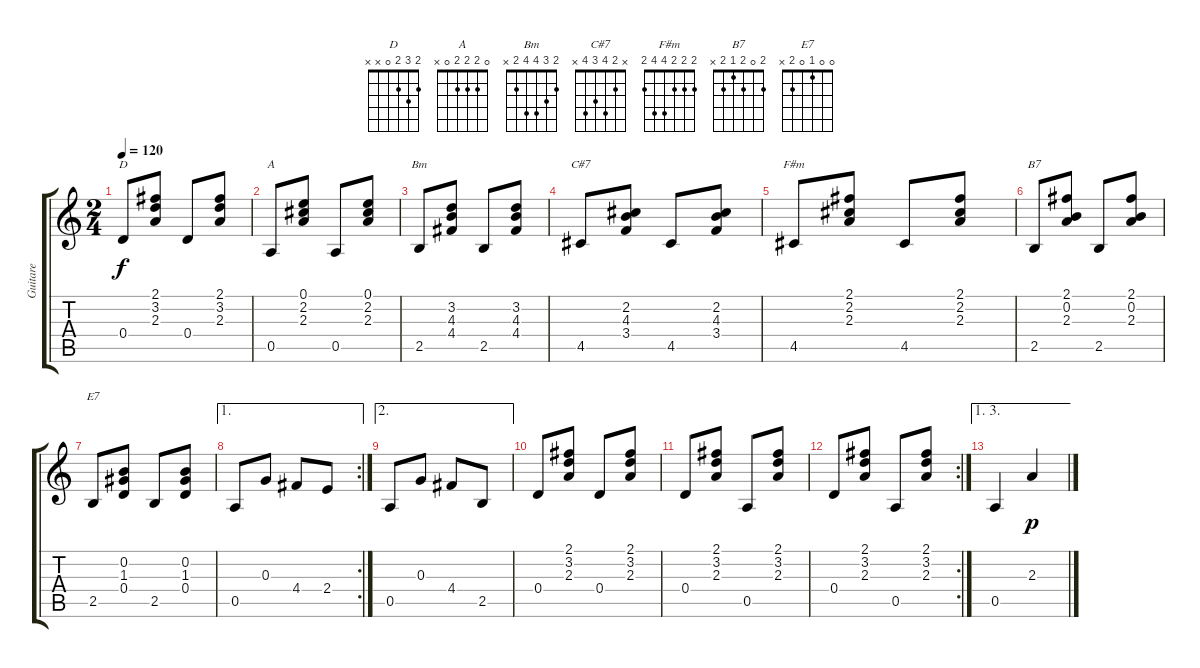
\track ("Guitare" "Guitare") {instrument acousticguitarnylon}
\staff {score tabs}
\tuning (E4 B3 G3 D3 A2 E2) {hide}
\chord ("D" 2 3 2 0 x x)
\chord ("A" 0 2 2 2 0 x)
\chord ("Bm" 2 3 4 4 2 x)
\chord ("C#7" x 2 4 3 4 x)
\chord ("F#m" 2 2 2 4 4 2)
\chord ("B7" 2 0 2 1 2 x)
\chord ("E7" 0 0 1 0 2 x)
\ts (2 4)
\tempo 120
\clef g2
\ks c
0.4.8{ch "D" dy f} (2.1 3.2 2.3).8 0.4.8 (2.1 3.2 2.3).8 |
0.5.8{ch "A"} (0.1 2.2 2.3).8 0.5.8 (0.1 2.2 2.3).8 |
2.5.8{ch "Bm"} (3.2 4.3 4.4).8 2.5.8 (3.2 4.3 4.4).8 |
4.5.8{ch "C#7"} (2.2 4.3 3.4).8 4.5.8 (2.2 4.3 3.4).8 |
4.5.8{ch "F#m"} (2.1 2.2 2.3).8 4.5.8 (2.1 2.2 2.3).8 |
2.5.8{ch "B7"} (2.1 0.2 2.3).8 2.5.8 (2.1 0.2 2.3).8 |
2.5.8{ch "E7"} (0.2 1.3 0.4).8 2.5.8 (0.2 1.3 0.4).8 |
\ae 1
\rc 2
0.5.8 0.3.8 4.4.8 2.4.8 |
\ae 2
0.5.8 0.3.8 4.4.8 2.5.8 |
0.4.8 (2.1 3.2 2.3).8 0.4.8 (2.1 3.2 2.3).8 |
0.4.8 (2.1 3.2 2.3).8 0.5.8 (2.1 3.2 2.3).8 |
\rc 2
0.4.8 (2.1 3.2 2.3).8 0.5.8 (2.1 3.2 2.3).8 |
\ae (1 3)
0.5.4 2.3.4{dy p}
